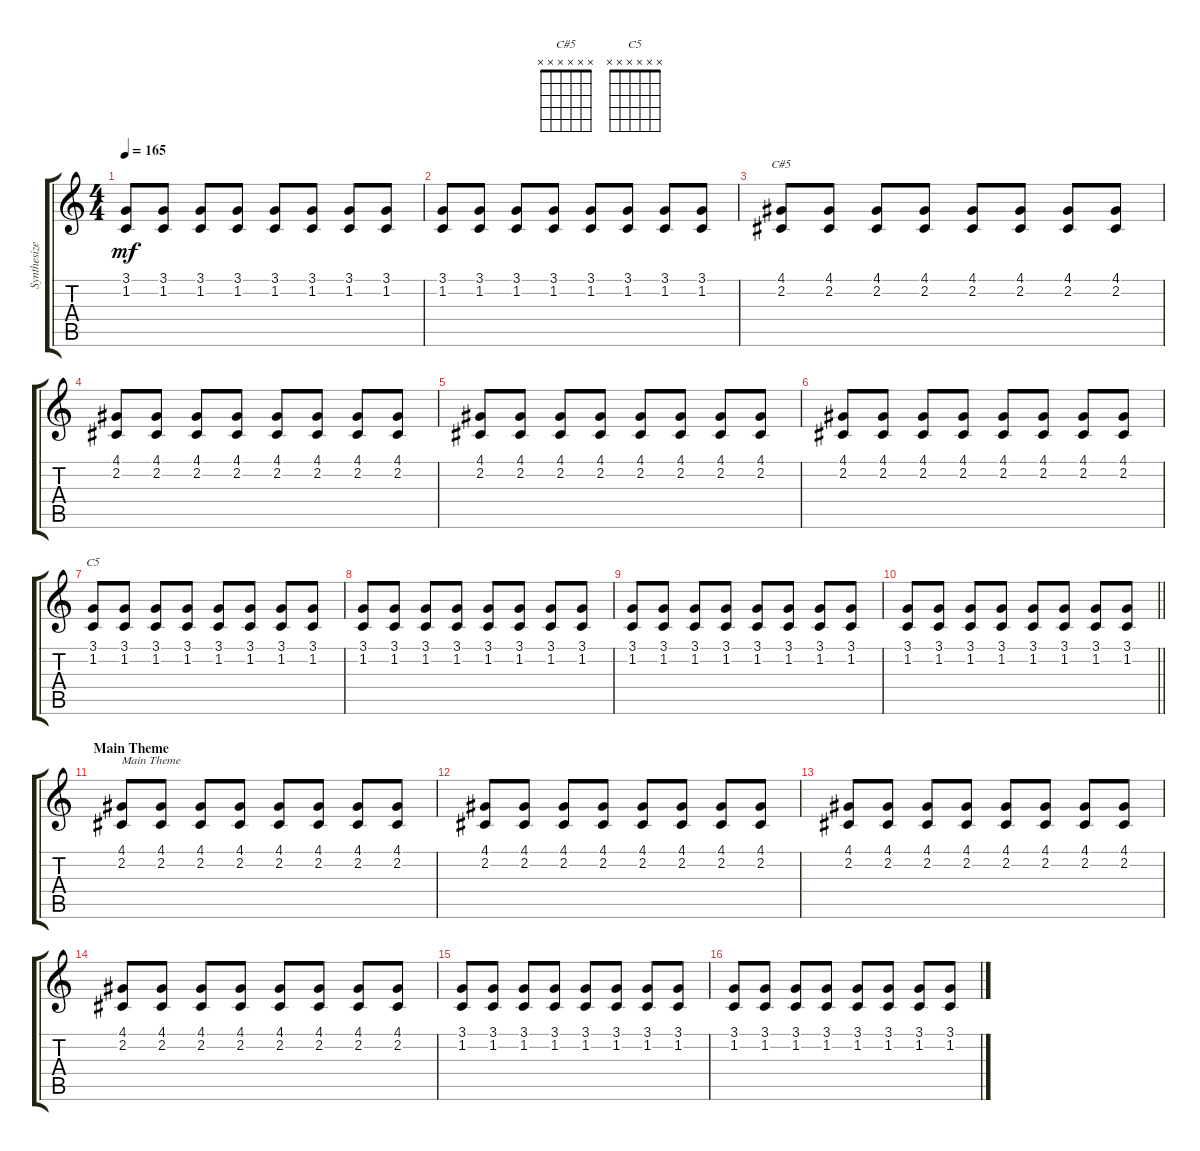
\track ("Synthesizer" "Synthesize") {instrument lead1square}
\staff {score tabs}
\tuning (E4 B3 G3 D3 A2 E2) {hide}
\chord ("C#5" x x x x x x) {firstfret 0}
\chord ("C5" x x x x x x) {firstfret 0}
\ts (4 4)
\tempo 165
\clef g2
\ks c
(3.1 1.2).8{dy mf} (3.1 1.2).8 (3.1 1.2).8 (3.1 1.2).8 (3.1 1.2).8 (3.1 1.2).8 (3.1 1.2).8 (3.1 1.2).8 |
(3.1 1.2).8 (3.1 1.2).8 (3.1 1.2).8 (3.1 1.2).8 (3.1 1.2).8 (3.1 1.2).8 (3.1 1.2).8 (3.1 1.2).8 |
(4.1 2.2).8{ch "C#5"} (4.1 2.2).8 (4.1 2.2).8 (4.1 2.2).8 (4.1 2.2).8 (4.1 2.2).8 (4.1 2.2).8 (4.1 2.2).8 |
(4.1 2.2).8 (4.1 2.2).8 (4.1 2.2).8 (4.1 2.2).8 (4.1 2.2).8 (4.1 2.2).8 (4.1 2.2).8 (4.1 2.2).8 |
(4.1 2.2).8 (4.1 2.2).8 (4.1 2.2).8 (4.1 2.2).8 (4.1 2.2).8 (4.1 2.2).8 (4.1 2.2).8 (4.1 2.2).8 |
(4.1 2.2).8 (4.1 2.2).8 (4.1 2.2).8 (4.1 2.2).8 (4.1 2.2).8 (4.1 2.2).8 (4.1 2.2).8 (4.1 2.2).8 |
(3.1 1.2).8{ch "C5"} (3.1 1.2).8 (3.1 1.2).8 (3.1 1.2).8 (3.1 1.2).8 (3.1 1.2).8 (3.1 1.2).8 (3.1 1.2).8 |
(3.1 1.2).8 (3.1 1.2).8 (3.1 1.2).8 (3.1 1.2).8 (3.1 1.2).8 (3.1 1.2).8 (3.1 1.2).8 (3.1 1.2).8 |
(3.1 1.2).8 (3.1 1.2).8 (3.1 1.2).8 (3.1 1.2).8 (3.1 1.2).8 (3.1 1.2).8 (3.1 1.2).8 (3.1 1.2).8 |
\barLineRight lightlight
(3.1 1.2).8 (3.1 1.2).8 (3.1 1.2).8 (3.1 1.2).8 (3.1 1.2).8 (3.1 1.2).8 (3.1 1.2).8 (3.1 1.2).8 |
\section ("" "Main Theme")
(4.1 2.2).8{txt "Main Theme"} (4.1 2.2).8 (4.1 2.2).8 (4.1 2.2).8 (4.1 2.2).8 (4.1 2.2).8 (4.1 2.2).8 (4.1 2.2).8 |
(4.1 2.2).8 (4.1 2.2).8 (4.1 2.2).8 (4.1 2.2).8 (4.1 2.2).8 (4.1 2.2).8 (4.1 2.2).8 (4.1 2.2).8 |
(4.1 2.2).8 (4.1 2.2).8 (4.1 2.2).8 (4.1 2.2).8 (4.1 2.2).8 (4.1 2.2).8 (4.1 2.2).8 (4.1 2.2).8 |
(4.1 2.2).8 (4.1 2.2).8 (4.1 2.2).8 (4.1 2.2).8 (4.1 2.2).8 (4.1 2.2).8 (4.1 2.2).8 (4.1 2.2).8 |
(3.1 1.2).8 (3.1 1.2).8 (3.1 1.2).8 (3.1 1.2).8 (3.1 1.2).8 (3.1 1.2).8 (3.1 1.2).8 (3.1 1.2).8 |
(3.1 1.2).8 (3.1 1.2).8 (3.1 1.2).8 (3.1 1.2).8 (3.1 1.2).8 (3.1 1.2).8 (3.1 1.2).8 (3.1 1.2).8
